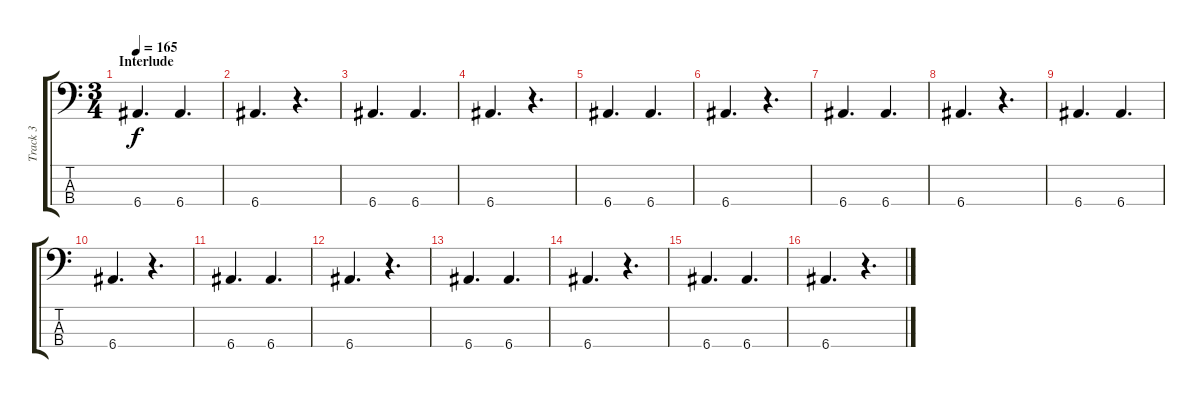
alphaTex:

\track ("Track 3" "Track 3") {instrument electricbasspick}
\staff {score tabs}
\tuning (G2 D2 A1 E1) {hide}
\ts (3 4)
\section ("" "Interlude")
\tempo 165
\clef f4
\ks c
6.4.4{d dy f} 6.4.4{d} |
6.4.4{d} r.4{d} |
6.4.4{d} 6.4.4{d} |
6.4.4{d} r.4{d} |
6.4.4{d} 6.4.4{d} |
6.4.4{d} r.4{d} |
6.4.4{d} 6.4.4{d} |
6.4.4{d} r.4{d} |
6.4.4{d} 6.4.4{d} |
6.4.4{d} r.4{d} |
6.4.4{d} 6.4.4{d} |
6.4.4{d} r.4{d} |
6.4.4{d} 6.4.4{d} |
6.4.4{d} r.4{d} |
6.4.4{d} 6.4.4{d} |
6.4.4{d} r.4{d}
